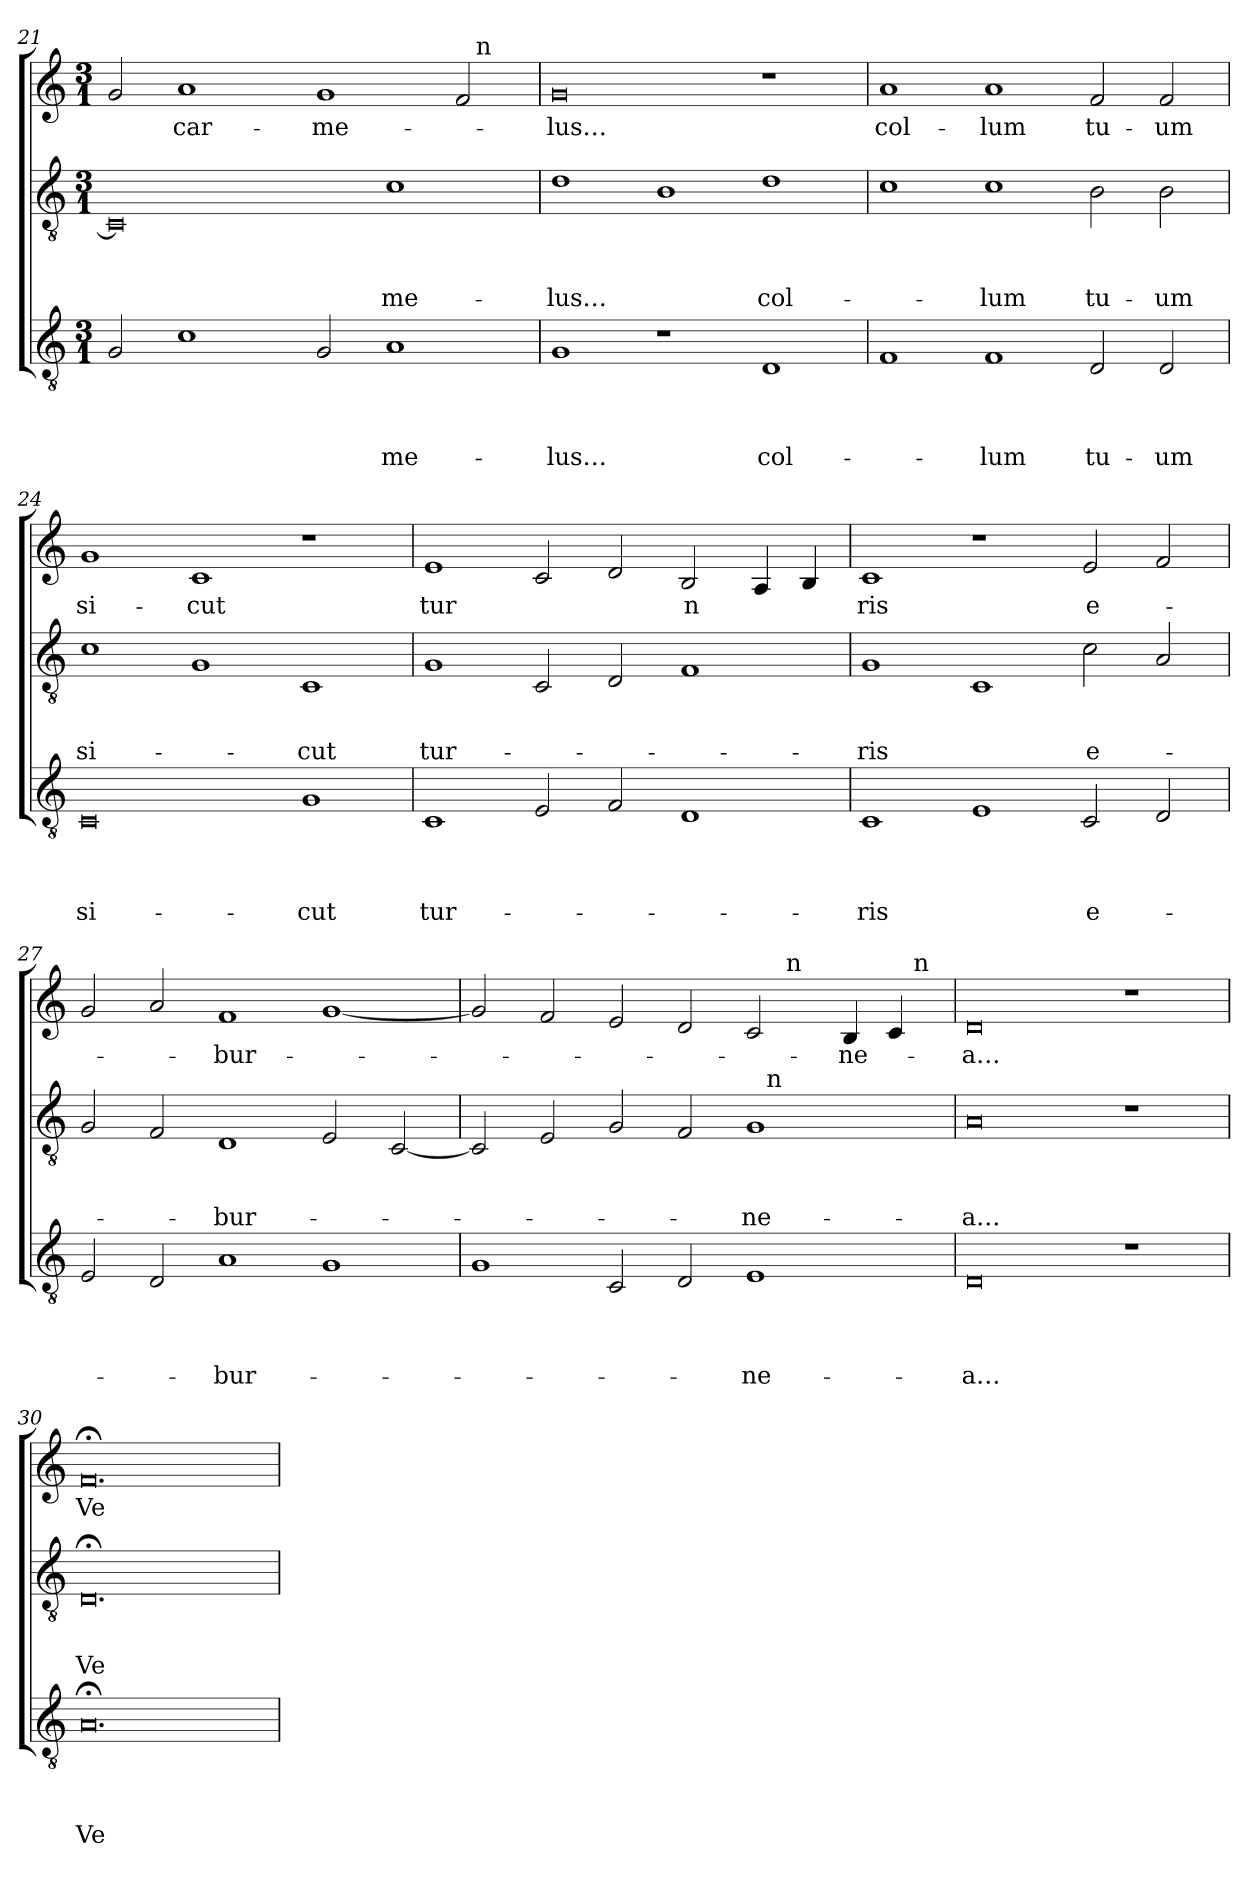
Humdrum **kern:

**kern	**text	**text	**text	**text	**kern	**text	**text	**text	**kern	**text
*part3	*part3	*part3	*part3	*part3	*part2	*part2	*part2	*part2	*part1	*part1
*staff3	*staff3	*staff3	*staff3	*staff3	*staff2	*staff2	*staff2	*staff2	*staff1	*staff1
*clefGv2	*	*	*	*	*clefGv2	*	*	*	*clefG2	*
*k[]	*	*	*	*	*k[]	*	*	*	*k[]	*
*C:	*	*	*	*	*C:	*	*	*	*C:	*
*M3/1	*	*	*	*	*M3/1	*	*	*	*M3/1	*
=21	=21	=21	=21	=21	=21	=21	=21	=21	=21	=21
*	*	*	*	*	*	*	*	*	*^	*
2G/	.	.	.	.	0C]	.	.	.	2g/	1ryy	.
!	!	!	!	!	!	!	!	!	!	!	!LO:LY:b
1c	.	.	.	.	.	.	.	.	1a	.	car-
.	.	.	.	.	.	.	.	.	.	1ryy	.
!	!	!	!	!	!	!	!	!	!	!	!LO:LY:b
2G/	.	.	.	.	.	.	.	.	1g	.	-me-
!	!	!	!	!LO:LY:b	!	!	!	!LO:LY:b	!	!	!
1A	.	.	.	-me-	1c	.	.	-me-	.	2ryy	.
.	.	.	.	.	.	.	.	.	2f/	16ryy	.
!	!	!	!	!	!	!	!	!	!	!LO:TX:a:t=n	!
.	.	.	.	.	.	.	.	.	.	4..ryy	.
=22	=22	=22	=22	=22	=22	=22	=22	=22	=22	=22	=22
!	!	!	!	!LO:LY:b	!	!	!	!LO:LY:b	!	!	!LO:LY:b
*	*	*	*	*	*	*	*	*	*v	*v	*
1G	.	.	.	-lus…	1d	.	.	-lus…	0g	-lus…
1r	.	.	.	.	1B	.	.	.	.	.
!	!	!	!	!LO:LY:b	!	!	!	!LO:LY:b	!	!
1D	.	.	.	col-	1d	.	.	col-	1r	.
=23	=23	=23	=23	=23	=23	=23	=23	=23	=23	=23
!	!	!	!	!	!	!	!	!	!	!LO:LY:b
1F	.	.	.	.	1c	.	.	.	1a	col-
!	!	!	!	!LO:LY:b	!	!	!	!LO:LY:b	!	!LO:LY:b
1F	.	.	.	-lum	1c	.	.	-lum	1a	-lum
!	!	!	!	!LO:LY:b	!	!	!	!LO:LY:b	!	!LO:LY:b
2D/	.	.	.	tu-	2B\	.	.	tu-	2f/	tu-
!	!	!	!	!LO:LY:b	!	!	!	!LO:LY:b	!	!LO:LY:b
2D/	.	.	.	-um	2B\	.	.	-um	2f/	-um
=24	=24	=24	=24	=24	=24	=24	=24	=24	=24	=24
!	!	!	!	!LO:LY:b:rj	!	!	!	!LO:LY:b	!	!LO:LY:b
0C	.	.	.	si-	1c	.	.	si-	1g	si-
!	!	!	!	!	!	!	!	!	!	!LO:LY:b
.	.	.	.	.	1G	.	.	.	1c	-cut
!	!	!	!	!LO:LY:b	!	!	!	!LO:LY:b	!	!
1G	.	.	.	-cut	1C	.	.	-cut	1r	.
!!LO:LB:g=z
=25	=25	=25	=25	=25	=25	=25	=25	=25	=25	=25
!	!	!	!	!LO:LY:b	!	!	!	!LO:LY:b	!	!LO:LY:b
1C	.	.	.	tur-	1G	.	.	tur-	1e	tur
2E/	.	.	.	.	2C/	.	.	.	2c/	.
2F/	.	.	.	.	2D/	.	.	.	2d/	.
!	!	!	!	!	!	!	!	!	!	!LO:LY:b
1D	.	.	.	.	1F	.	.	.	2B/	n
.	.	.	.	.	.	.	.	.	4A/	.
.	.	.	.	.	.	.	.	.	4B/	.
=26	=26	=26	=26	=26	=26	=26	=26	=26	=26	=26
!	!	!	!	!LO:LY:b	!	!	!	!LO:LY:b	!	!LO:LY:b
1C	.	.	.	-ris	1G	.	.	-ris	1c	ris
1E	.	.	.	.	1C	.	.	.	1r	.
!	!	!	!	!LO:LY:b	!	!	!	!LO:LY:b	!	!LO:LY:b
2C/	.	.	.	e-	2c\	.	.	e-	2e/	e-
2D/	.	.	.	.	2A/	.	.	.	2f/	.
=27	=27	=27	=27	=27	=27	=27	=27	=27	=27	=27
2E/	.	.	.	.	2G/	.	.	.	2g/	.
2D/	.	.	.	.	2F/	.	.	.	2a/	.
!	!	!	!	!LO:LY:b	!	!	!	!LO:LY:b	!	!LO:LY:b
1A	.	.	.	-bur-	1D	.	.	-bur-	1f	-bur-
1G	.	.	.	.	2E/	.	.	.	[<1g	.
.	.	.	.	.	[<2C/	.	.	.	.	.
=28	=28	=28	=28	=28	=28	=28	=28	=28	=28	=28
*	*	*	*	*	*^	*	*	*	*^	*
*	*	*	*	*	*	*	*	*	*	*	*^	*
1G	.	.	.	.	2C/]	1ryy	.	.	.	2g/]	1ryy	1ryy	.
.	.	.	.	.	2E/	.	.	.	.	2f/	.	.	.
2C/	.	.	.	.	2G/	1ryy	.	.	.	2e/	1ryy	1ryy	.
2D/	.	.	.	.	2F/	.	.	.	.	2d/	.	.	.
!	!	!	!	!LO:LY:b	!	!	!	!	!LO:LY:b	!	!	!	!
1E	.	.	.	-ne-	1G	16ryy	.	.	-ne-	2c/	8ryy	2ryy	.
!	!	!	!	!	!	!LO:TX:a:t=n	!	!	!	!	!	!	!
.	.	.	.	.	.	2...ryy	.	.	.	.	.	.	.
!	!	!	!	!	!	!	!	!	!	!	!LO:TX:a:t=n	!	!
.	.	.	.	.	.	.	.	.	.	.	2..ryy	.	.
!	!	!	!	!	!	!	!	!	!	!	!	!	!LO:LY:b
.	.	.	.	.	.	.	.	.	.	4B/	.	4ryy	-ne-
.	.	.	.	.	.	.	.	.	.	4c/	.	16.ryy	.
!	!	!	!	!	!	!	!	!	!	!	!	!LO:TX:a:t=n	!
.	.	.	.	.	.	.	.	.	.	.	.	8ryy	.
.	.	.	.	.	.	.	.	.	.	.	.	32ryy	.
!!LO:PB:g=z
=29	=29	=29	=29	=29	=29	=29	=29	=29	=29	=29	=29	=29	=29
!	!	!	!	!LO:LY:b	!	!	!	!	!LO:LY:b	!	!	!	!LO:LY:b
*	*	*	*	*	*v	*v	*	*	*	*	*	*	*
*	*	*	*	*	*	*	*	*	*v	*v	*v	*
0D	.	.	.	-a…	0A	.	.	-a…	0d	-a…
1r	.	.	.	.	1r	.	.	.	1r	.
=30	=30	=30	=30	=30	=30	=30	=30	=30	=30	=30
!	!	!	!	!LO:LY:b	!	!	!	!LO:LY:b	!	!LO:LY:b
0.A;	.	.	.	Ve-	0.D;	.	.	Ve-	0.f;	Ve-
=	=	=	=	=	=	=	=	=	=	=
*-	*-	*-	*-	*-	*-	*-	*-	*-	*-	*-
